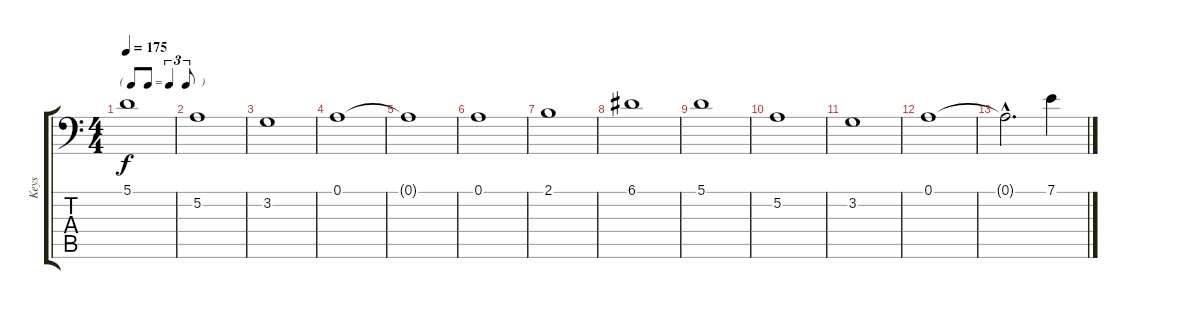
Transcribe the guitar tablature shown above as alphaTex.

\track ("Keys" "Keys") {instrument brightacousticpiano}
\staff {score tabs}
\tuning (A3 E3 C3 G2 D2 A1) {hide}
\ts (4 4)
\tf triplet8th
\tempo 175
\clef f4
\ks c
5.1.1{dy f} |
5.2.1 |
3.2.1 |
0.1.1 |
0.1{t}.1 |
0.1.1 |
2.1.1 |
6.1.1 |
5.1.1 |
5.2.1 |
3.2.1 |
0.1.1 |
0.1{hac t}.2{d} 7.1.4
